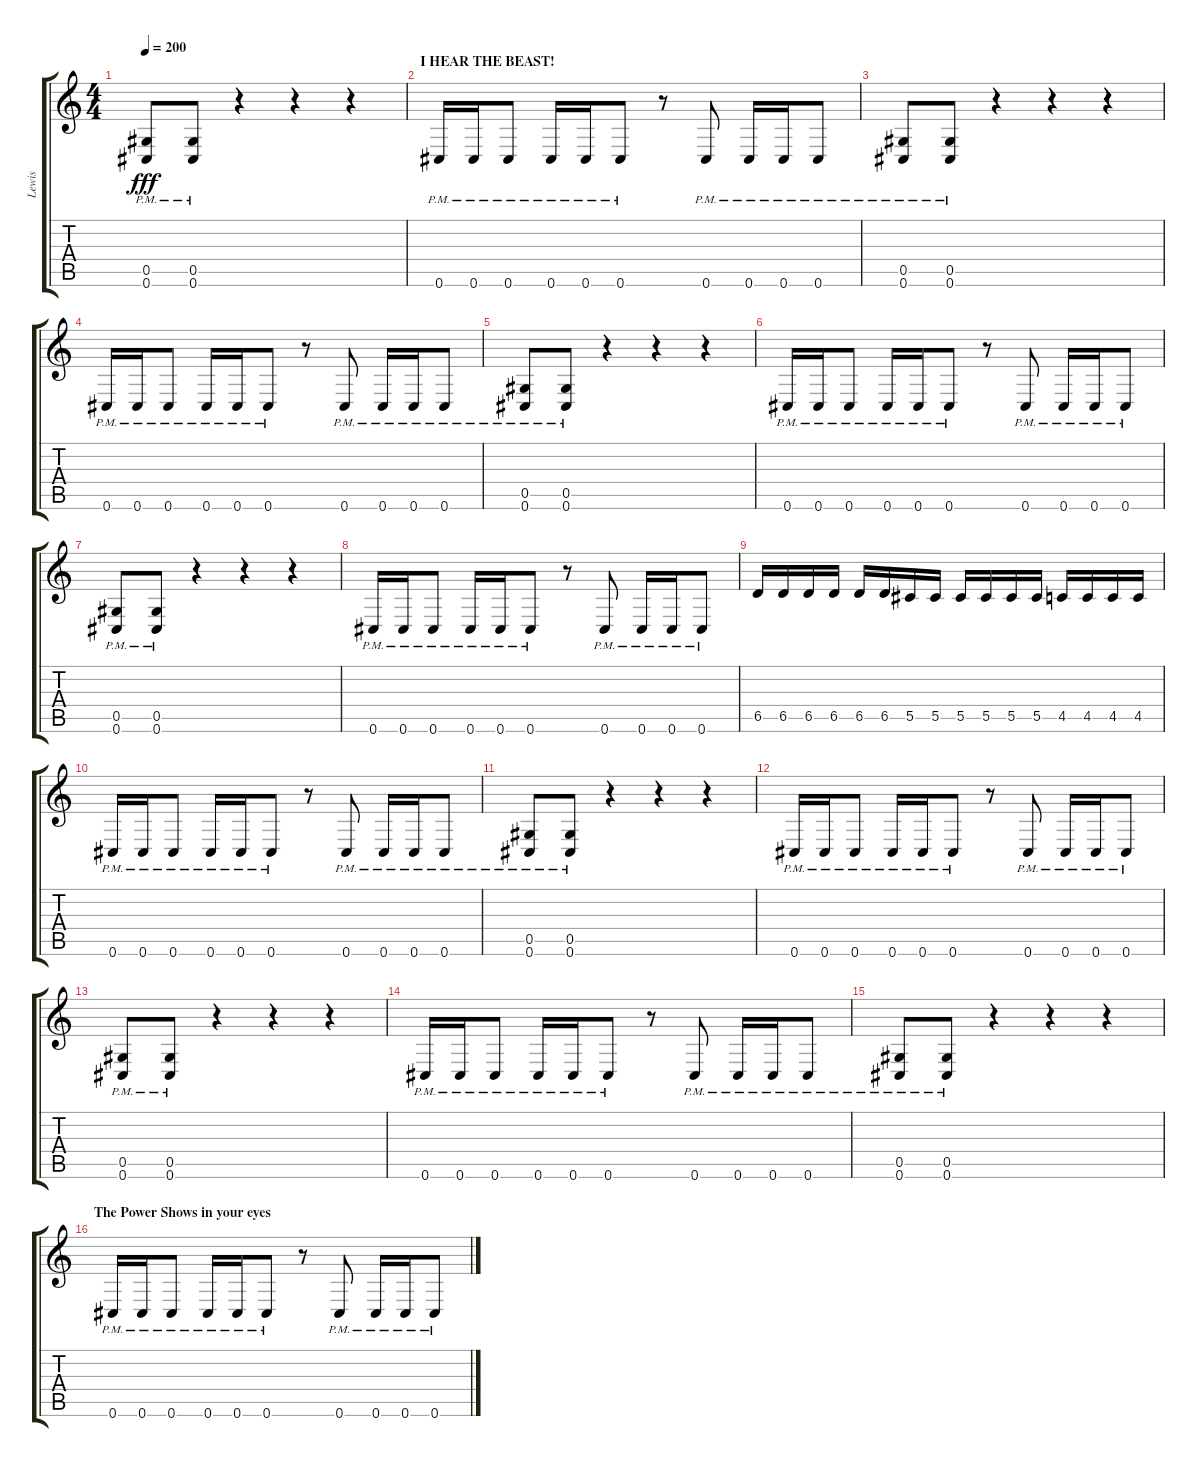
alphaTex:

\track ("Lewis" "Lewis") {instrument distortionguitar}
\staff {score tabs}
\tuning (Eb4 Bb3 Gb3 Db3 Ab2 Db2) {hide}
\ts (4 4)
\tempo 200
\clef g2
\ks c
(0.5{pm} 0.6{pm}).8{dy fff} (0.5{pm} 0.6{pm}).8 r.4 r.4 r.4 |
\section ("" "I HEAR THE BEAST!")
0.6{pm}.16 0.6{pm}.16 0.6{pm}.8 0.6{pm}.16 0.6{pm}.16 0.6{pm}.8 r.8 0.6{pm}.8 0.6{pm}.16 0.6{pm}.16 0.6{pm}.8 |
(0.5{pm} 0.6{pm}).8 (0.5{pm} 0.6{pm}).8 r.4 r.4 r.4 |
0.6{pm}.16 0.6{pm}.16 0.6{pm}.8 0.6{pm}.16 0.6{pm}.16 0.6{pm}.8 r.8 0.6{pm}.8 0.6{pm}.16 0.6{pm}.16 0.6{pm}.8 |
(0.5{pm} 0.6{pm}).8 (0.5{pm} 0.6{pm}).8 r.4 r.4 r.4 |
0.6{pm}.16 0.6{pm}.16 0.6{pm}.8 0.6{pm}.16 0.6{pm}.16 0.6{pm}.8 r.8 0.6{pm}.8 0.6{pm}.16 0.6{pm}.16 0.6{pm}.8 |
(0.5{pm} 0.6{pm}).8 (0.5{pm} 0.6{pm}).8 r.4 r.4 r.4 |
0.6{pm}.16 0.6{pm}.16 0.6{pm}.8 0.6{pm}.16 0.6{pm}.16 0.6{pm}.8 r.8 0.6{pm}.8 0.6{pm}.16 0.6{pm}.16 0.6{pm}.8 |
6.5.16 6.5.16 6.5.16 6.5.16 6.5.16 6.5.16 5.5.16 5.5.16 5.5.16 5.5.16 5.5.16 5.5.16 4.5.16 4.5.16 4.5.16 4.5.16 |
0.6{pm}.16 0.6{pm}.16 0.6{pm}.8 0.6{pm}.16 0.6{pm}.16 0.6{pm}.8 r.8 0.6{pm}.8 0.6{pm}.16 0.6{pm}.16 0.6{pm}.8 |
(0.5{pm} 0.6{pm}).8 (0.5{pm} 0.6{pm}).8 r.4 r.4 r.4 |
0.6{pm}.16 0.6{pm}.16 0.6{pm}.8 0.6{pm}.16 0.6{pm}.16 0.6{pm}.8 r.8 0.6{pm}.8 0.6{pm}.16 0.6{pm}.16 0.6{pm}.8 |
(0.5{pm} 0.6{pm}).8 (0.5{pm} 0.6{pm}).8 r.4 r.4 r.4 |
0.6{pm}.16 0.6{pm}.16 0.6{pm}.8 0.6{pm}.16 0.6{pm}.16 0.6{pm}.8 r.8 0.6{pm}.8 0.6{pm}.16 0.6{pm}.16 0.6{pm}.8 |
(0.5{pm} 0.6{pm}).8 (0.5{pm} 0.6{pm}).8 r.4 r.4 r.4 |
\section ("" "The Power Shows in your eyes")
0.6{pm}.16 0.6{pm}.16 0.6{pm}.8 0.6{pm}.16 0.6{pm}.16 0.6{pm}.8 r.8 0.6{pm}.8 0.6{pm}.16 0.6{pm}.16 0.6{pm}.8
